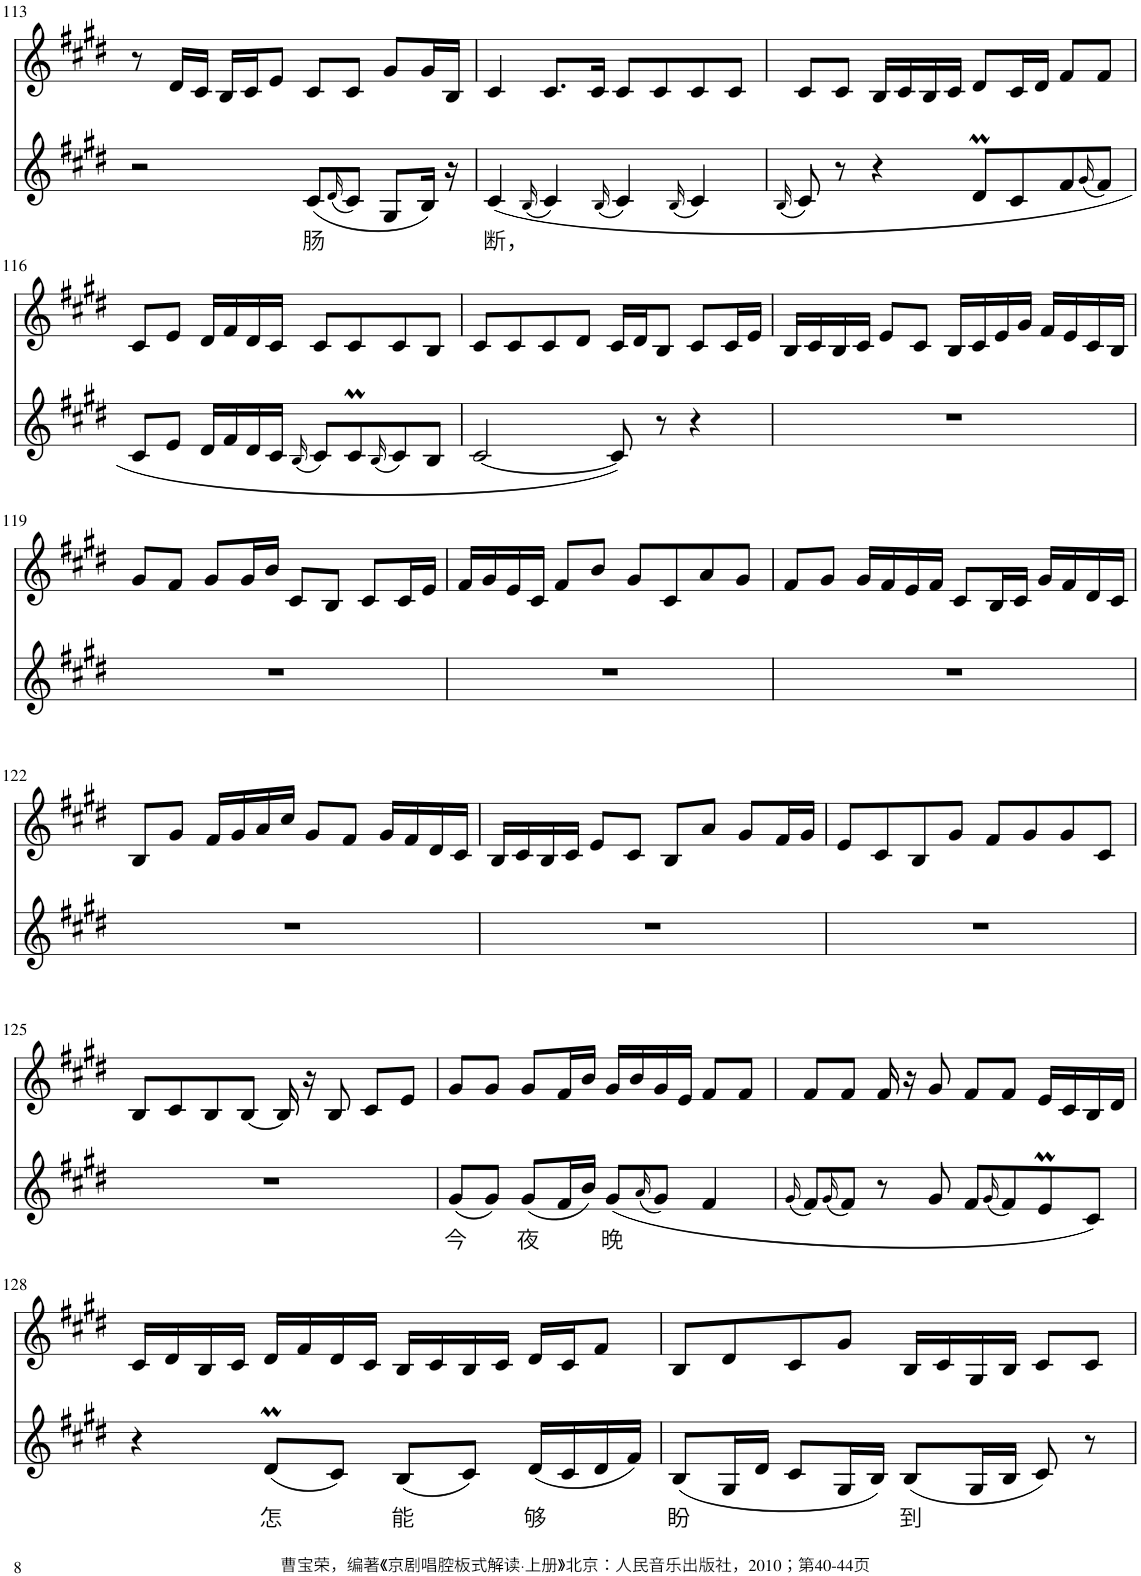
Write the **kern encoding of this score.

**kern	**text	**kern
*part2	*part2	*part1
*staff2	*staff2	*staff1
*I"Piano	*	*I"Piano
*I'Pno	*	*I'Pno
!!LO:PB:g=z
*clefG2	*	*clefG2
*k[f#c#g#d#]	*	*k[f#c#g#d#]
*M4/4	*	*M4/4
=113	=113	=113
2r	.	8r
.	.	16d#/LL
.	.	16c#/JJ
.	.	16B/LL
.	.	16c#/J
.	.	8e/J
!	!LO:LY:b	!
(8c#/L	肠	8c#/L
(16qd#/	.	.
8c#/J)	.	8c#/J
8G#/L	.	8g#/L
16B/Jk)	.	16g#/L
16r	.	16B/JJ
=114	=114	=114
!	!LO:LY:b	!
(4c#/	断，	4c#/
(16qB/	.	.
4c#/)	.	8.c#/L
.	.	16c#/Jk
(16qB/	.	.
4c#/)	.	8c#/L
.	.	8c#/
(16qB/	.	.
4c#/)	.	8c#/
.	.	8c#/J
=115	=115	=115
(16qB/	.	.
8c#/)	.	8c#/L
8r	.	8c#/J
4r	.	16B/LL
.	.	16c#/
.	.	16B/
.	.	16c#/JJ
8d#m/L	.	8d#/L
8c#/	.	16c#/L
.	.	16d#/JJ
8f#/	.	8f#/L
(16qg#/	.	.
8f#/J)	.	8f#/J
!!LO:LB:g=z
=116	=116	=116
8c#/L	.	8c#/L
8e/J	.	8e/J
16d#/LL	.	16d#/LL
16f#/	.	16f#/
16d#/	.	16d#/
16c#/JJ	.	16c#/JJ
(16qB/	.	.
8c#/L)	.	8c#/L
8c#M/	.	8c#/
(16qB/	.	.
8c#/)	.	8c#/
8B/J	.	8B/J
=117	=117	=117
[2c#/	.	8c#/L
.	.	8c#/
.	.	8c#/
.	.	8d#/J
8c#/])	.	16c#/LL
.	.	16d#/J
8r	.	8B/J
4r	.	8c#/L
.	.	16c#/L
.	.	16e/JJ
=118	=118	=118
1r	.	16B/LL
.	.	16c#/
.	.	16B/
.	.	16c#/JJ
.	.	8e/L
.	.	8c#/J
.	.	16B/LL
.	.	16c#/
.	.	16e/
.	.	16g#/JJ
.	.	16f#/LL
.	.	16e/
.	.	16c#/
.	.	16B/JJ
!!LO:LB:g=z
=119	=119	=119
1r	.	8g#/L
.	.	8f#/J
.	.	8g#/L
.	.	16g#/L
.	.	16b/JJ
.	.	8c#/L
.	.	8B/J
.	.	8c#/L
.	.	16c#/L
.	.	16e/JJ
=120	=120	=120
1r	.	16f#/LL
.	.	16g#/
.	.	16e/
.	.	16c#/JJ
.	.	8f#/L
.	.	8b/J
.	.	8g#/L
.	.	8c#/
.	.	8a/
.	.	8g#/J
=121	=121	=121
1r	.	8f#/L
.	.	8g#/J
.	.	16g#/LL
.	.	16f#/
.	.	16e/
.	.	16f#/JJ
.	.	8c#/L
.	.	16B/L
.	.	16c#/JJ
.	.	16g#/LL
.	.	16f#/
.	.	16d#/
.	.	16c#/JJ
!!LO:LB:g=z
=122	=122	=122
1r	.	8B/L
.	.	8g#/J
.	.	16f#/LL
.	.	16g#/
.	.	16a/
.	.	16cc#/JJ
.	.	8g#/L
.	.	8f#/J
.	.	16g#/LL
.	.	16f#/
.	.	16d#/
.	.	16c#/JJ
=123	=123	=123
1r	.	16B/LL
.	.	16c#/
.	.	16B/
.	.	16c#/JJ
.	.	8e/L
.	.	8c#/J
.	.	8B/L
.	.	8a/J
.	.	8g#/L
.	.	16f#/L
.	.	16g#/JJ
=124	=124	=124
1r	.	8e/L
.	.	8c#/
.	.	8B/
.	.	8g#/J
.	.	8f#/L
.	.	8g#/
.	.	8g#/
.	.	8c#/J
!!LO:LB:g=z
=125	=125	=125
1r	.	8B/L
.	.	8c#/
.	.	8B/
.	.	[8B/J
.	.	16B/]
.	.	16r
.	.	8B/
.	.	8c#/L
.	.	8e/J
=126	=126	=126
!	!LO:LY:b	!
(8g#/L	今	8g#/L
8g#/J)	.	8g#/J
!	!LO:LY:b	!
(8g#/L	夜	8g#/L
16f#/L	.	16f#/L
16b/JJ)	.	16b/JJ
!	!LO:LY:b	!
(8g#/L	晚	16g#/LL
.	.	16b/
(16qa/	.	.
8g#/J)	.	16g#/
.	.	16e/JJ
4f#/	.	8f#/L
.	.	8f#/J
=127	=127	=127
(16qg#/	.	.
8f#/L)	.	8f#/L
(16qg#/	.	.
8f#/J)	.	8f#/J
8r	.	16f#/
.	.	16r
8g#/	.	8g#/
8f#/L	.	8f#/L
(16qg#/	.	.
8f#/)	.	8f#/J
8eM/	.	16e/LL
.	.	16c#/
8c#/J)	.	16B/
.	.	16d#/JJ
!!LO:LB:g=z
=128	=128	=128
4r	.	16c#/LL
.	.	16d#/
.	.	16B/
.	.	16c#/JJ
!	!LO:LY:b	!
(8d#m/L	怎	16d#/LL
.	.	16f#/
8c#/J)	.	16d#/
.	.	16c#/JJ
!	!LO:LY:b	!
(8B/L	能	16B/LL
.	.	16c#/
8c#/J)	.	16B/
.	.	16c#/JJ
!	!LO:LY:b	!
(16d#/LL	够	16d#/LL
16c#/	.	16c#/J
16d#/	.	8f#/J
16f#/JJ)	.	.
=129	=129	=129
!	!LO:LY:b	!
(8B/L	盼	8B/L
16G#/L	.	8d#/
16d#/JJ	.	.
8c#/L	.	8c#/
16G#/L	.	8g#/J
16B/JJ)	.	.
!	!LO:LY:b	!
(8B/L	到	16B/LL
.	.	16c#/
16G#/L	.	16G#/
16B/JJ	.	16B/JJ
8c#/)	.	8c#/L
8r	.	8c#/J
=	=	=
*-	*-	*-
